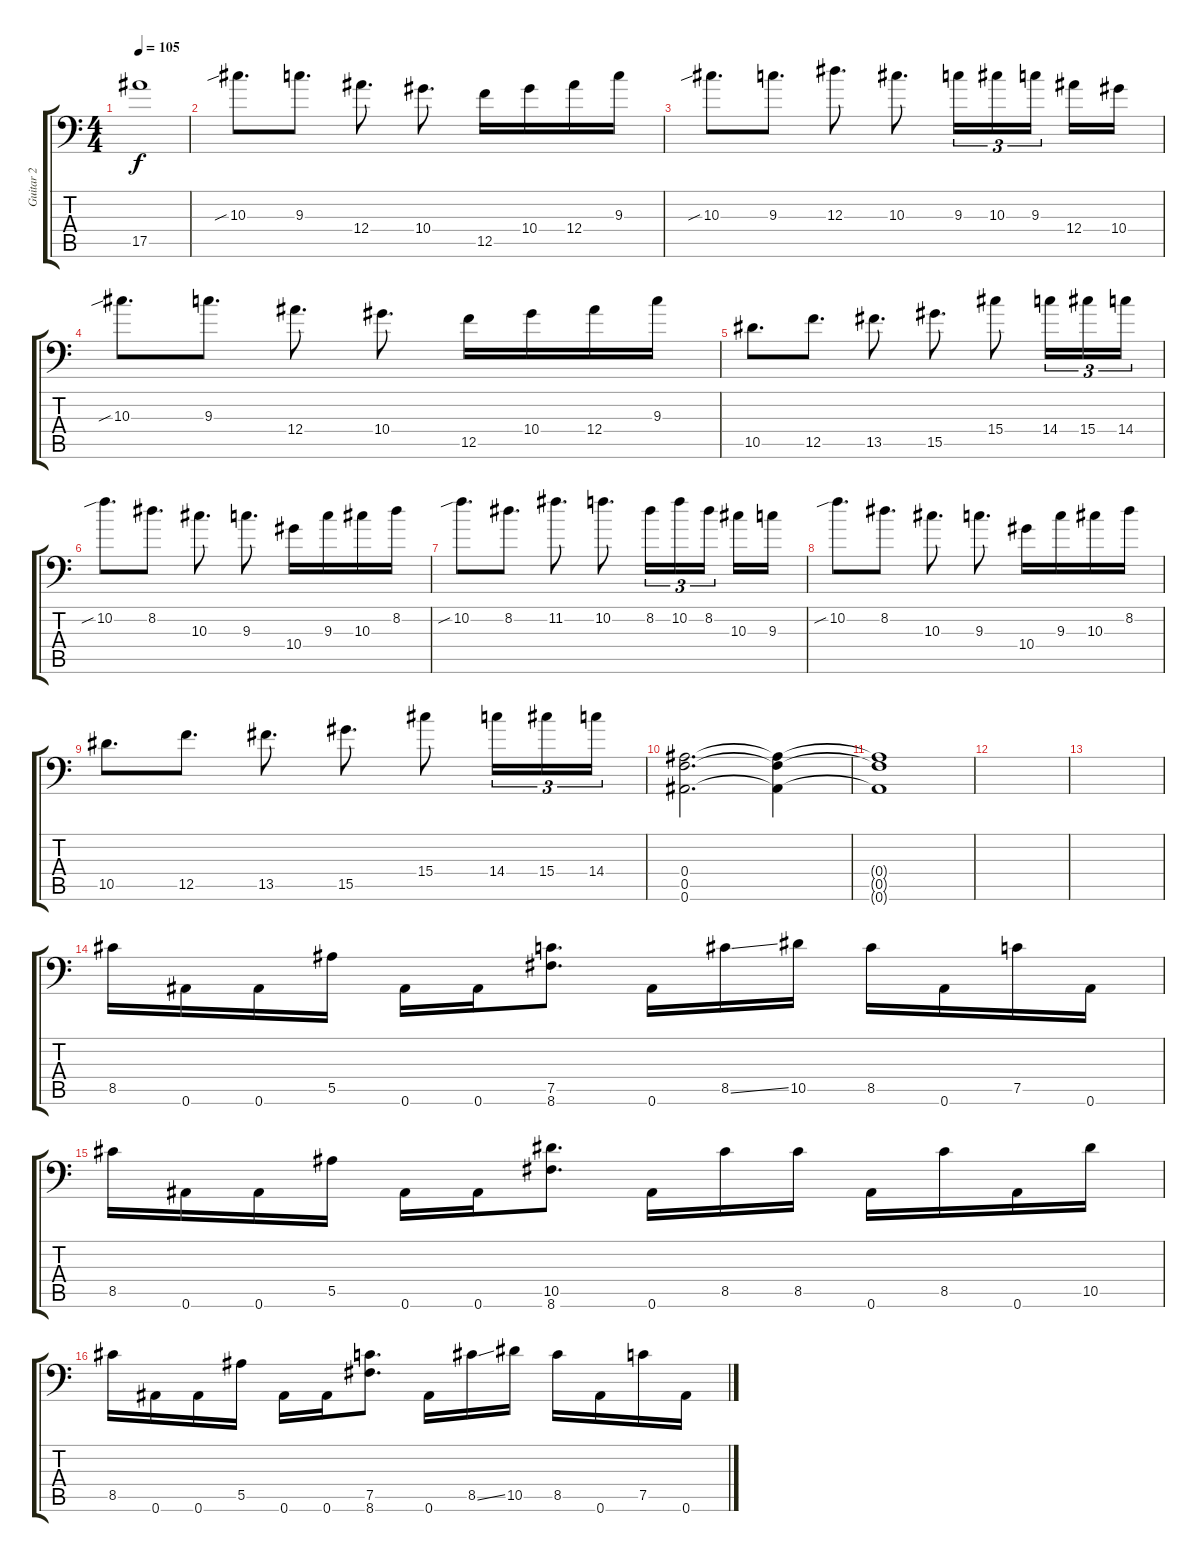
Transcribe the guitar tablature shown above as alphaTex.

\track ("Guitar 2" "Guitar 2") {instrument distortionguitar}
\staff {score tabs}
\tuning (C4 G3 Eb3 Bb2 F2 Bb1) {hide}
\ts (4 4)
\tempo 105
\clef f4
\ks c
17.5.1{dy f} |
10.3{sib}.8{d volume 15 instrument electricguitarclean} 9.3.8{d} 12.4.8{d} 10.4.8{d} 12.5.16 10.4.16 12.4.16 9.3.16 |
10.3{sib}.8{d volume 15 instrument electricguitarclean} 9.3.8{d} 12.3.8{d} 10.3.8{d} 9.3.16{tu (3 2)} 10.3.16{tu (3 2)} 9.3.16{tu (3 2) beam splitsecondary} 12.4.16 10.4.16 |
10.3{sib}.8{d volume 15 instrument electricguitarclean} 9.3.8{d} 12.4.8{d} 10.4.8{d} 12.5.16 10.4.16 12.4.16 9.3.16 |
10.5.8{d} 12.5.8{d} 13.5.8{d} 15.5.8{d} 15.4.8 14.4.16{tu (3 2)} 15.4.16{tu (3 2)} 14.4.16{tu (3 2)} |
10.2{sib}.8{d volume 15 instrument electricguitarclean} 8.2.8{d} 10.3.8{d} 9.3.8{d} 10.4.16 9.3.16 10.3.16 8.2.16 |
10.2{sib}.8{d volume 15 instrument electricguitarclean} 8.2.8{d} 11.2.8{d} 10.2.8{d} 8.2.16{tu (3 2)} 10.2.16{tu (3 2)} 8.2.16{tu (3 2) beam splitsecondary} 10.3.16 9.3.16 |
10.2{sib}.8{d volume 15 instrument electricguitarclean} 8.2.8{d} 10.3.8{d} 9.3.8{d} 10.4.16 9.3.16 10.3.16 8.2.16 |
10.5.8{d} 12.5.8{d} 13.5.8{d} 15.5.8{d} 15.4.8 14.4.16{tu (3 2)} 15.4.16{tu (3 2)} 14.4.16{tu (3 2)} |
(0.4 0.5 0.6).2{d volume 13 instrument distortionguitar} (0.4{t} 0.5{t} 0.6{t}).4 |
(0.4{t} 0.5{t} 0.6{t}).1 |
|
|
8.5.16 0.6.16 0.6.16 5.5.16 0.6.16 0.6.16 (7.5 8.6).8{d} 0.6.16 8.5{ss}.16 10.5.16 8.5.16 0.6.16 7.5.16 0.6.16 |
8.5.16 0.6.16 0.6.16 5.5.16 0.6.16 0.6.16 (10.5 8.6).8{d} 0.6.16 8.5.16 8.5.16 0.6.16 8.5.16 0.6.16 10.5.16 |
8.5.16 0.6.16 0.6.16 5.5.16 0.6.16 0.6.16 (7.5 8.6).8{d} 0.6.16 8.5{ss}.16 10.5.16 8.5.16 0.6.16 7.5.16 0.6.16
